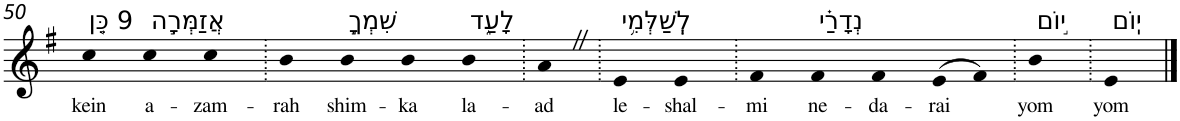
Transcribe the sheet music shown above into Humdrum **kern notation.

**kern	**text
*part1	*part1
*staff1	*staff1
*I"Piano	*
*I'Pno	*
!!LO:PB:g=z
*clefG2	*
*k[f#]	*
*G:	*
=50	=50
!LO:TX:a:t=9 כֵּ֤ן	!
!	!LO:LY:b
4cc	kein
!LO:TX:a:t=אֲזַמְּרָ֣ה	!
!	!LO:LY:b
4cc	a-
!	!LO:LY:b
4cc	-zam-
=51.	=51.
!	!LO:LY:b
4b	-rah
!LO:TX:a:t=שִׁמְךָ֣	!
!	!LO:LY:b
4b	shim-
!	!LO:LY:b
4b	-ka
!LO:TX:a:t=לָעַ֑ד	!
!	!LO:LY:b
4b	la-
=52.	=52.
!	!LO:LY:b
4aZ	-ad
=53.	=53.
!LO:TX:a:t=לְֽשַׁלְּמִ֥י	!
!	!LO:LY:b
4e	le-
!	!LO:LY:b
4e	-shal-
=54.	=54.
!	!LO:LY:b
4f#	-mi
!LO:TX:a:t=נְדָרַ֗י	!
!	!LO:LY:b
4f#	ne-
!	!LO:LY:b
4f#	-da-
!	!LO:LY:b
(>8e	-rai
8f#)	.
=55.	=55.
!LO:TX:a:t=י֣וֹם	!
!	!LO:LY:b
4b	yom
=56.	=56.
!LO:TX:a:t=יֽוֹם	!
!	!LO:LY:b
4e	yom
==	==
*-	*-
